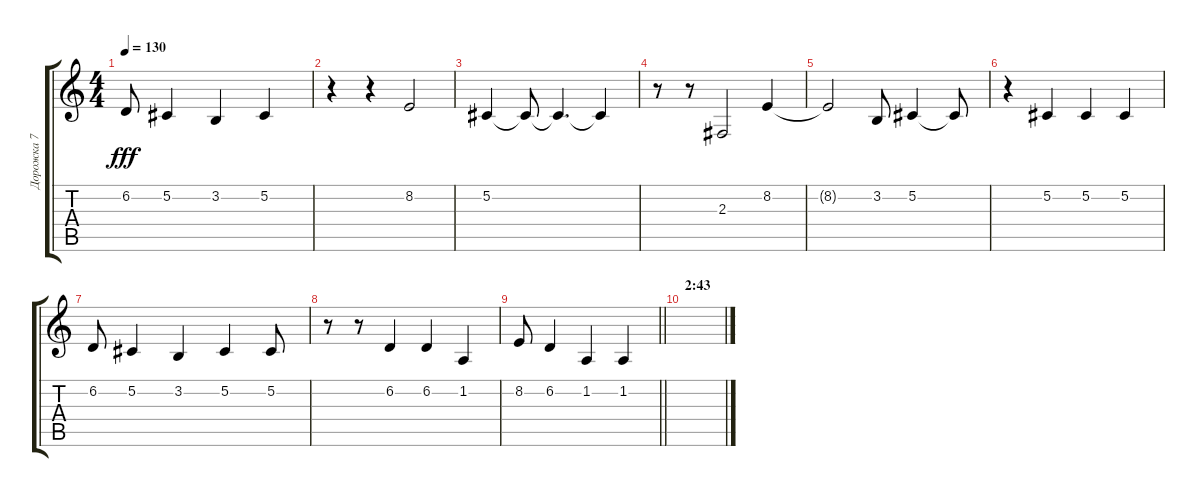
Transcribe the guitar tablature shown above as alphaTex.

\track ("Дорожка 7" "Дорожка 7") {instrument baritonesax}
\staff {score tabs}
\tuning (Db4 Ab3 E3 B2 Gb2 B1) {hide}
\ts (4 4)
\tempo 130
\clef g2
\ks c
6.2.8{dy fff} 5.2.4 3.2.4 5.2.4 |
r.4 r.4 8.2.2 |
5.2.4 5.2{t}.8 5.2{t}.4{d} 5.2{t}.4 |
r.8 r.8 2.3.2 8.2.4 |
8.2{t}.2 3.2.8 5.2.4 5.2{t}.8 |
r.4 5.2.4 5.2.4 5.2.4 |
6.2.8 5.2.4 3.2.4 5.2.4 5.2.8 |
r.8 r.8 6.2.4 6.2.4 1.2.4 |
\barLineRight lightlight
8.2.8 6.2.4 1.2.4 1.2.4 |
\section ("" "2:43")
